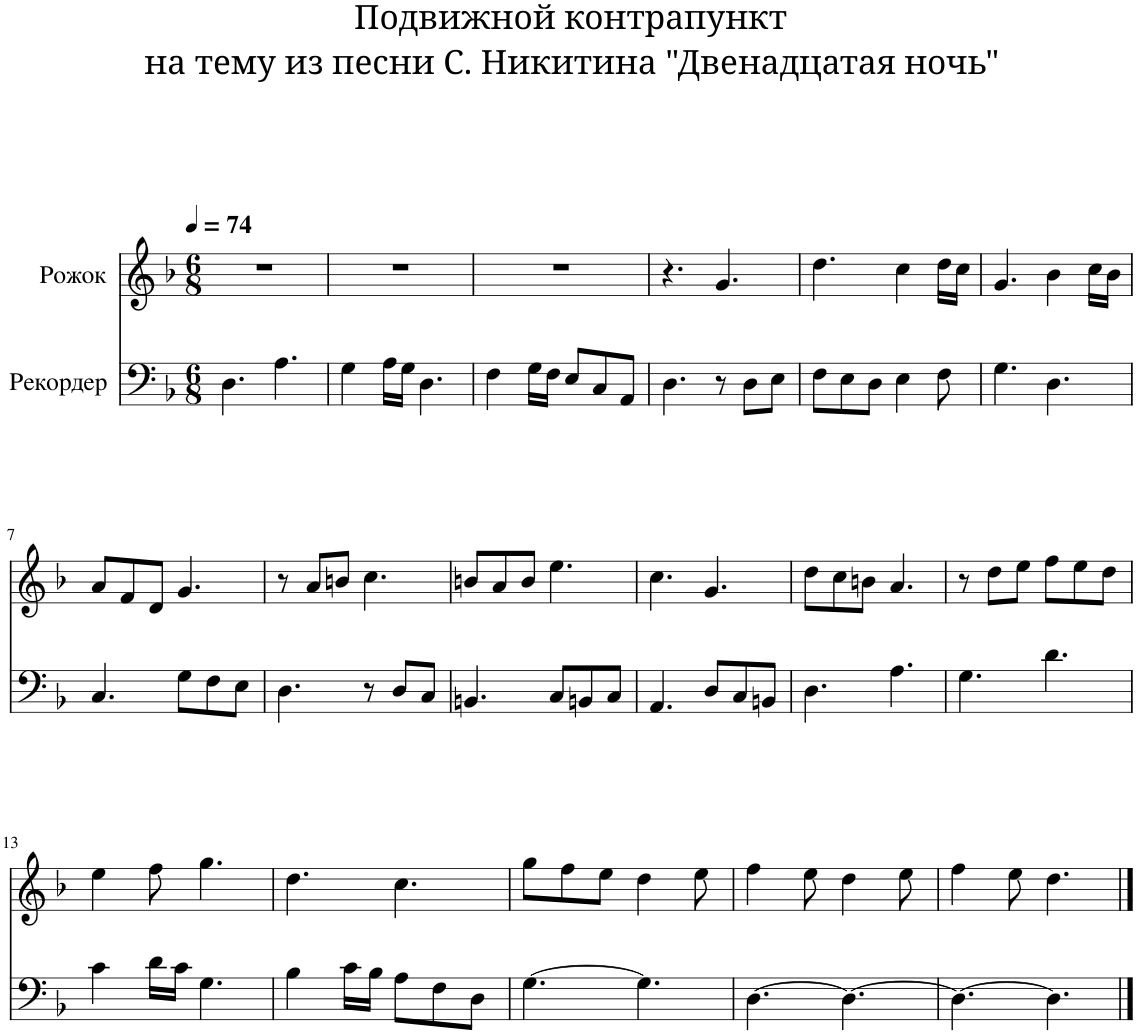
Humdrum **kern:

**kern	**kern
*part2	*part1
*staff2	*staff1
*I"Рекордер	*I"Рожок
*clefF4	*clefG2
*	*Trd4c7
*k[b-]	*k[b-]
*M6/8	*M6/8
*MM74	*MM74
=1	=1
4.D\	2.r
4.A\	.
=2	=2
4G\	2.r
16A\LL	.
16G\JJ	.
4.D\	.
=3	=3
4F\	2.r
16G\LL	.
16F\JJ	.
8E/L	.
8C/	.
8AA/J	.
=4	=4
4.D\	4.r
8r	4.g/
8D\L	.
8E\J	.
=5	=5
8F\L	4.dd\
8E\	.
8D\J	.
4E\	4cc\
8F\	16dd\LL
.	16cc\JJ
=6	=6
4.G\	4.g/
4.D\	4b-\
.	16cc\LL
.	16b-\JJ
!!LO:LB:g=z
=7	=7
4.C/	8a/L
.	8f/
.	8d/J
8G\L	4.g/
8F\	.
8E\J	.
=8	=8
4.D\	8r
.	8a/L
.	8bn/J
8r	4.cc\
8D/L	.
8C/J	.
=9	=9
4.BBn/	8bn/L
.	8a/
.	8b/J
8C/L	4.ee\
8BBn/	.
8C/J	.
=10	=10
4.AA/	4.cc\
8D/L	4.g/
8C/	.
8BBn/J	.
=11	=11
4.D\	8dd\L
.	8cc\
.	8bn\J
4.A\	4.a/
=12	=12
4.G\	8r
.	8dd\L
.	8ee\J
4.d\	8ff\L
.	8ee\
.	8dd\J
!!LO:LB:g=z
=13	=13
4c\	4ee\
16d\LL	8ff\
16c\JJ	.
4.G\	4.gg\
=14	=14
4B-\	4.dd\
16c\LL	.
16B-\JJ	.
8A\L	4.cc\
8F\	.
8D\J	.
=15	=15
[4.G\	8gg\L
.	8ff\
.	8ee\J
4.G\]	4dd\
.	8ee\
=16	=16
[4.D\	4ff\
.	8ee\
4.D\_	4dd\
.	8ee\
=17	=17
4.D\_	4ff\
.	8ee\
4.D\]	4.dd\
==	==
*-	*-
